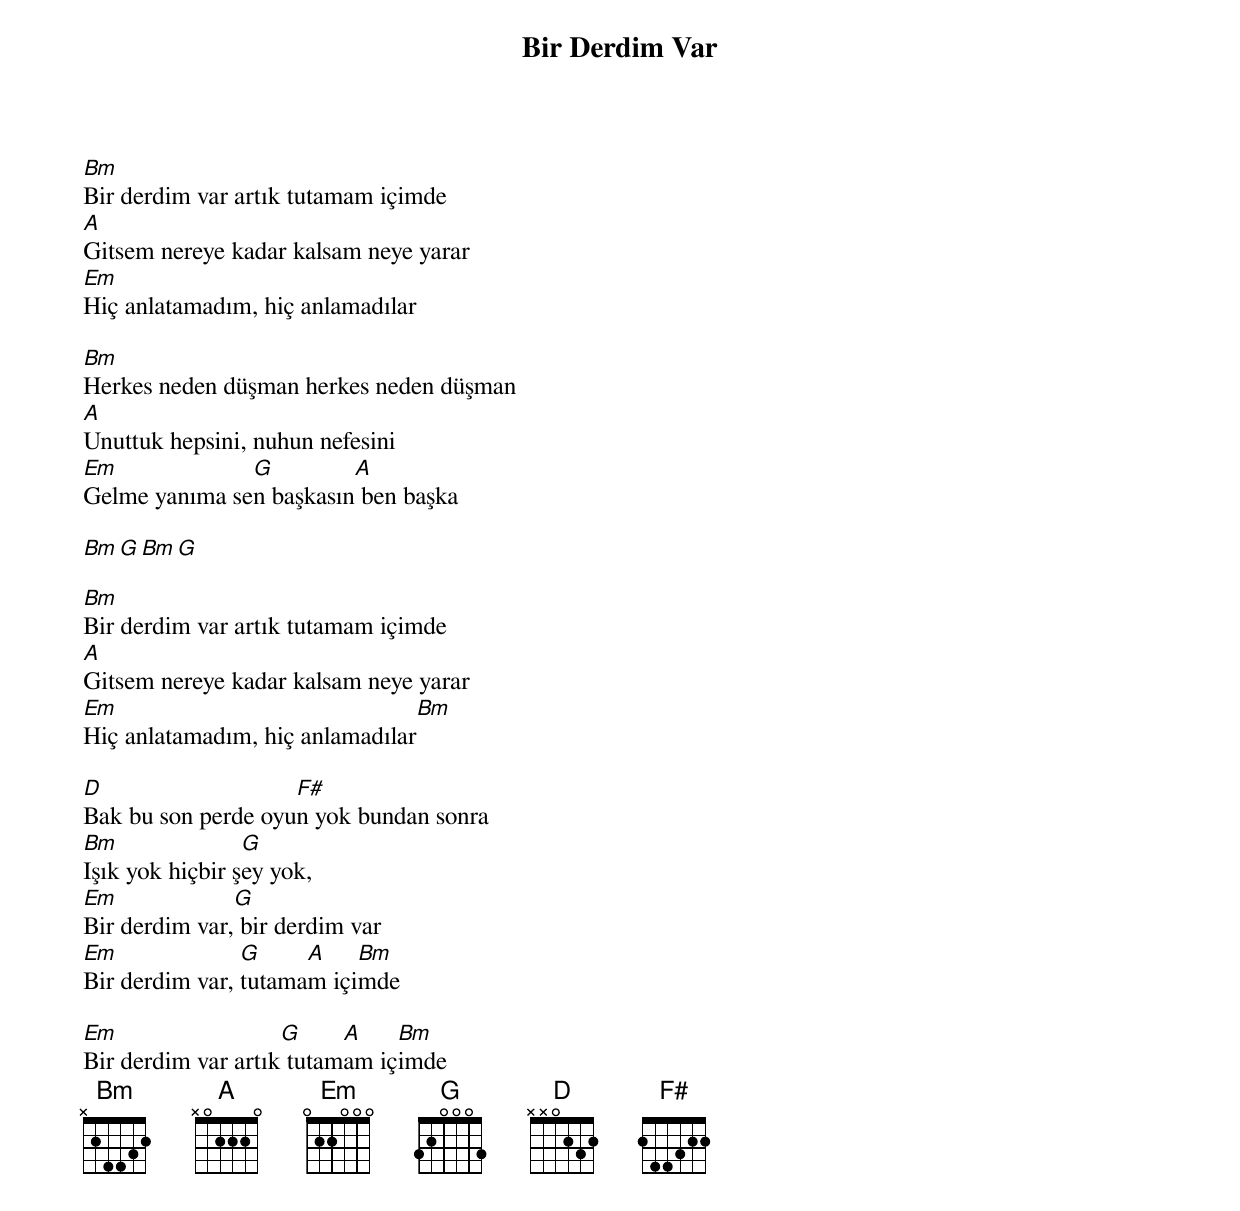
{title: Bir Derdim Var}
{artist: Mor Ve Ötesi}

Bm
Bir derdim var artık tutamam içimde
A
Gitsem nereye kadar kalsam neye yarar
Em
Hiç anlatamadım, hiç anlamadılar

Bm
Herkes neden düşman herkes neden düşman
A
Unuttuk hepsini, nuhun nefesini
Em             G         A
Gelme yanıma sen başkasın ben başka

Bm   G   Bm   G

Bm
Bir derdim var artık tutamam içimde
A
Gitsem nereye kadar kalsam neye yarar
Em                                 Bm
Hiç anlatamadım, hiç anlamadılar

D                   F#
Bak bu son perde oyun yok bundan sonra
Bm               G
Işık yok hiçbir şey yok,
Em             G
Bir derdim var, bir derdim var
Em              G     A    Bm
Bir derdim var, tutamam içimde

Em                  G     A    Bm
Bir derdim var artık tutamam içimde
